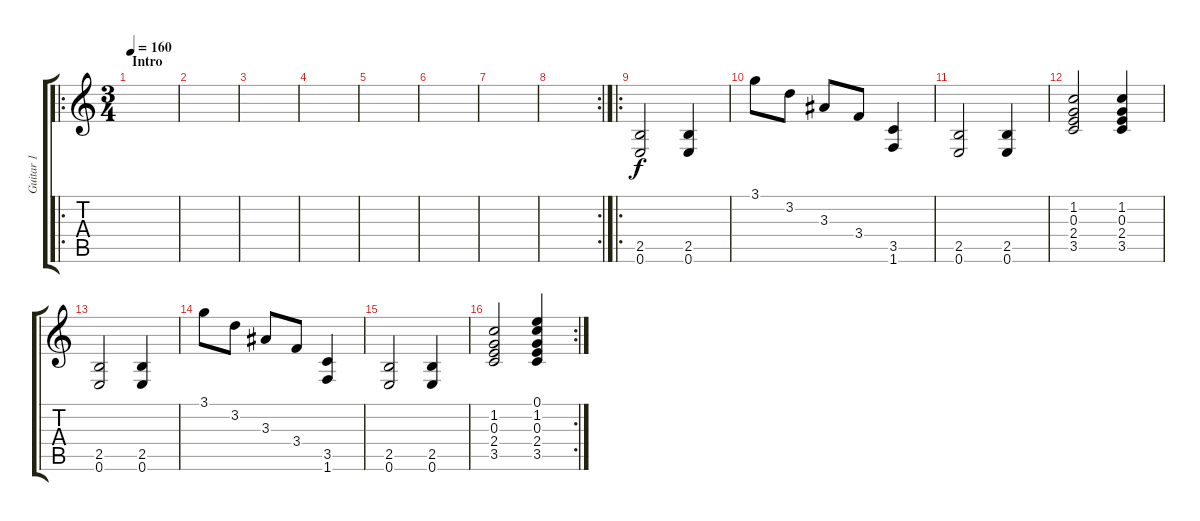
\track ("Guitar 1" "Guitar 1") {instrument distortionguitar}
\staff {score tabs}
\tuning (E4 B3 G3 D3 A2 E2) {hide}
\ro
\ts (3 4)
\section ("" "Intro")
\tempo 160
\clef g2
\ks c
|
|
|
|
|
|
|
\rc 2
|
\ro
(2.5 0.6).2 (2.5 0.6).4 |
3.1.8 3.2.8 3.3.8 3.4.8 (3.5 1.6).4 |
(2.5 0.6).2 (2.5 0.6).4 |
(1.2 0.3 2.4 3.5).2 (1.2 0.3 2.4 3.5).4 |
(2.5 0.6).2 (2.5 0.6).4 |
3.1.8 3.2.8 3.3.8 3.4.8 (3.5 1.6).4 |
(2.5 0.6).2 (2.5 0.6).4 |
\rc 2
(1.2 0.3 2.4 3.5).2 (0.1 1.2 0.3 2.4 3.5).4
